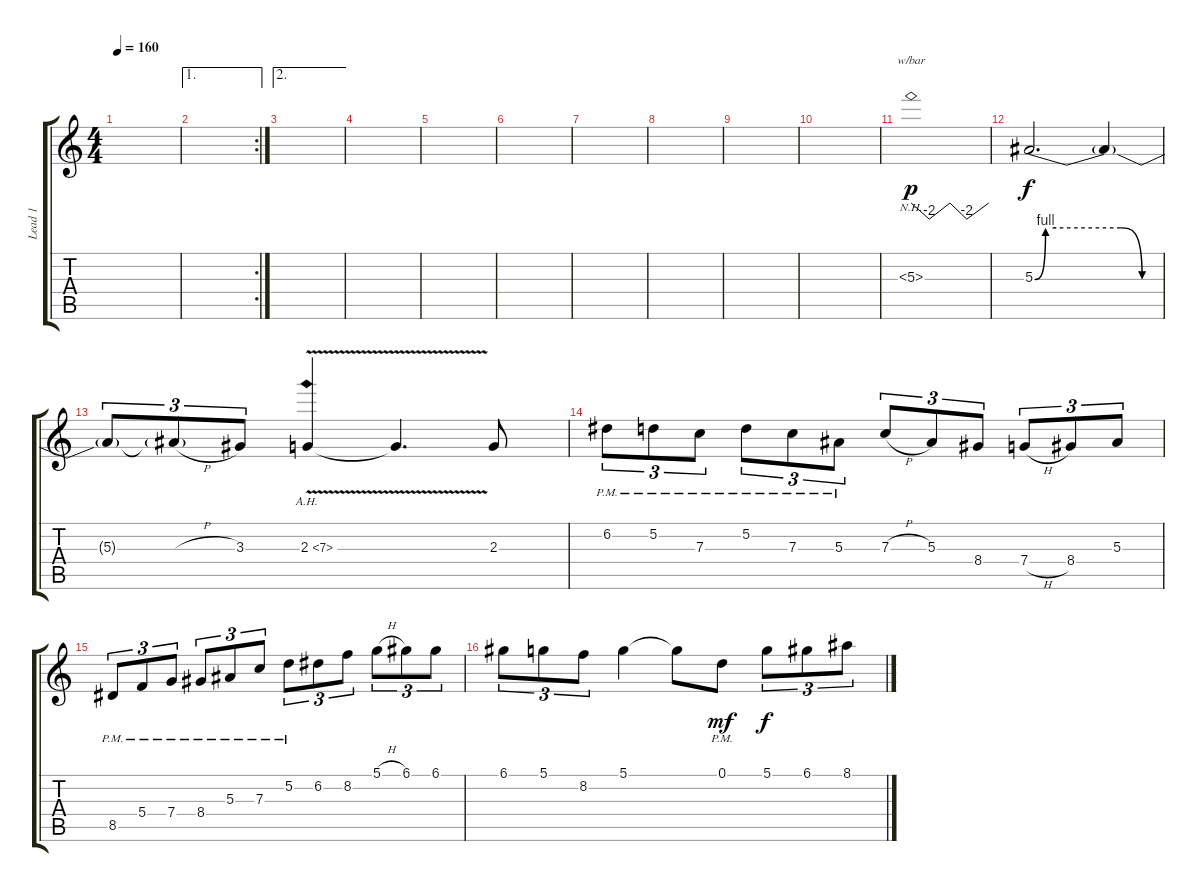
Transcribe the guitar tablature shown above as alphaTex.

\track ("Lead 1" "Lead 1") {instrument distortionguitar}
\staff {score tabs}
\tuning (D4 A3 F3 C3 G2 C2) {hide}
\ts (4 4)
\tempo 160
\clef g2
\ks c
|
\ae 1
\rc 2
|
\ae 2
|
|
|
|
|
|
|
|
5.3{nh}.1{tbe (custom default 0 0 14 -8 30 0 43 -8 60 0) dy p} |
5.3{be (custom 0 0 5 4 10 4 20 4 30 4 40 4 50 0 60 0)}.2{d dy f} 5.3{t}.4 |
5.3{t}.8{tu (3 2)} 5.3{h t}.8{tu (3 2)} 3.3.8{tu (3 2)} 2.3{ah 5 v}.4 2.3{v t}.4{d} 2.3.8 |
6.2{pm}.8{tu (3 2)} 5.2{pm}.8{tu (3 2)} 7.3{pm}.8{tu (3 2)} 5.2{pm}.8{tu (3 2)} 7.3{pm}.8{tu (3 2)} 5.3{pm}.8{tu (3 2)} 7.3{h}.8{tu (3 2)} 5.3.8{tu (3 2)} 8.4.8{tu (3 2)} 7.4{h}.8{tu (3 2)} 8.4.8{tu (3 2)} 5.3.8{tu (3 2)} |
8.5{pm}.8{tu (3 2)} 5.4{pm}.8{tu (3 2)} 7.4{pm}.8{tu (3 2)} 8.4{pm}.8{tu (3 2)} 5.3{pm}.8{tu (3 2)} 7.3{pm}.8{tu (3 2)} 5.2{pm}.8{tu (3 2)} 6.2.8{tu (3 2)} 8.2.8{tu (3 2)} 5.1{h}.8{tu (3 2)} 6.1.8{tu (3 2)} 6.1.8{tu (3 2)} |
6.1.8{tu (3 2)} 5.1.8{tu (3 2)} 8.2.8{tu (3 2)} 5.1.4 5.1{t}.8 0.1{pm}.8{dy mf} 5.1.8{tu (3 2) dy f} 6.1.8{tu (3 2)} 8.1{ss}.8{tu (3 2)}
